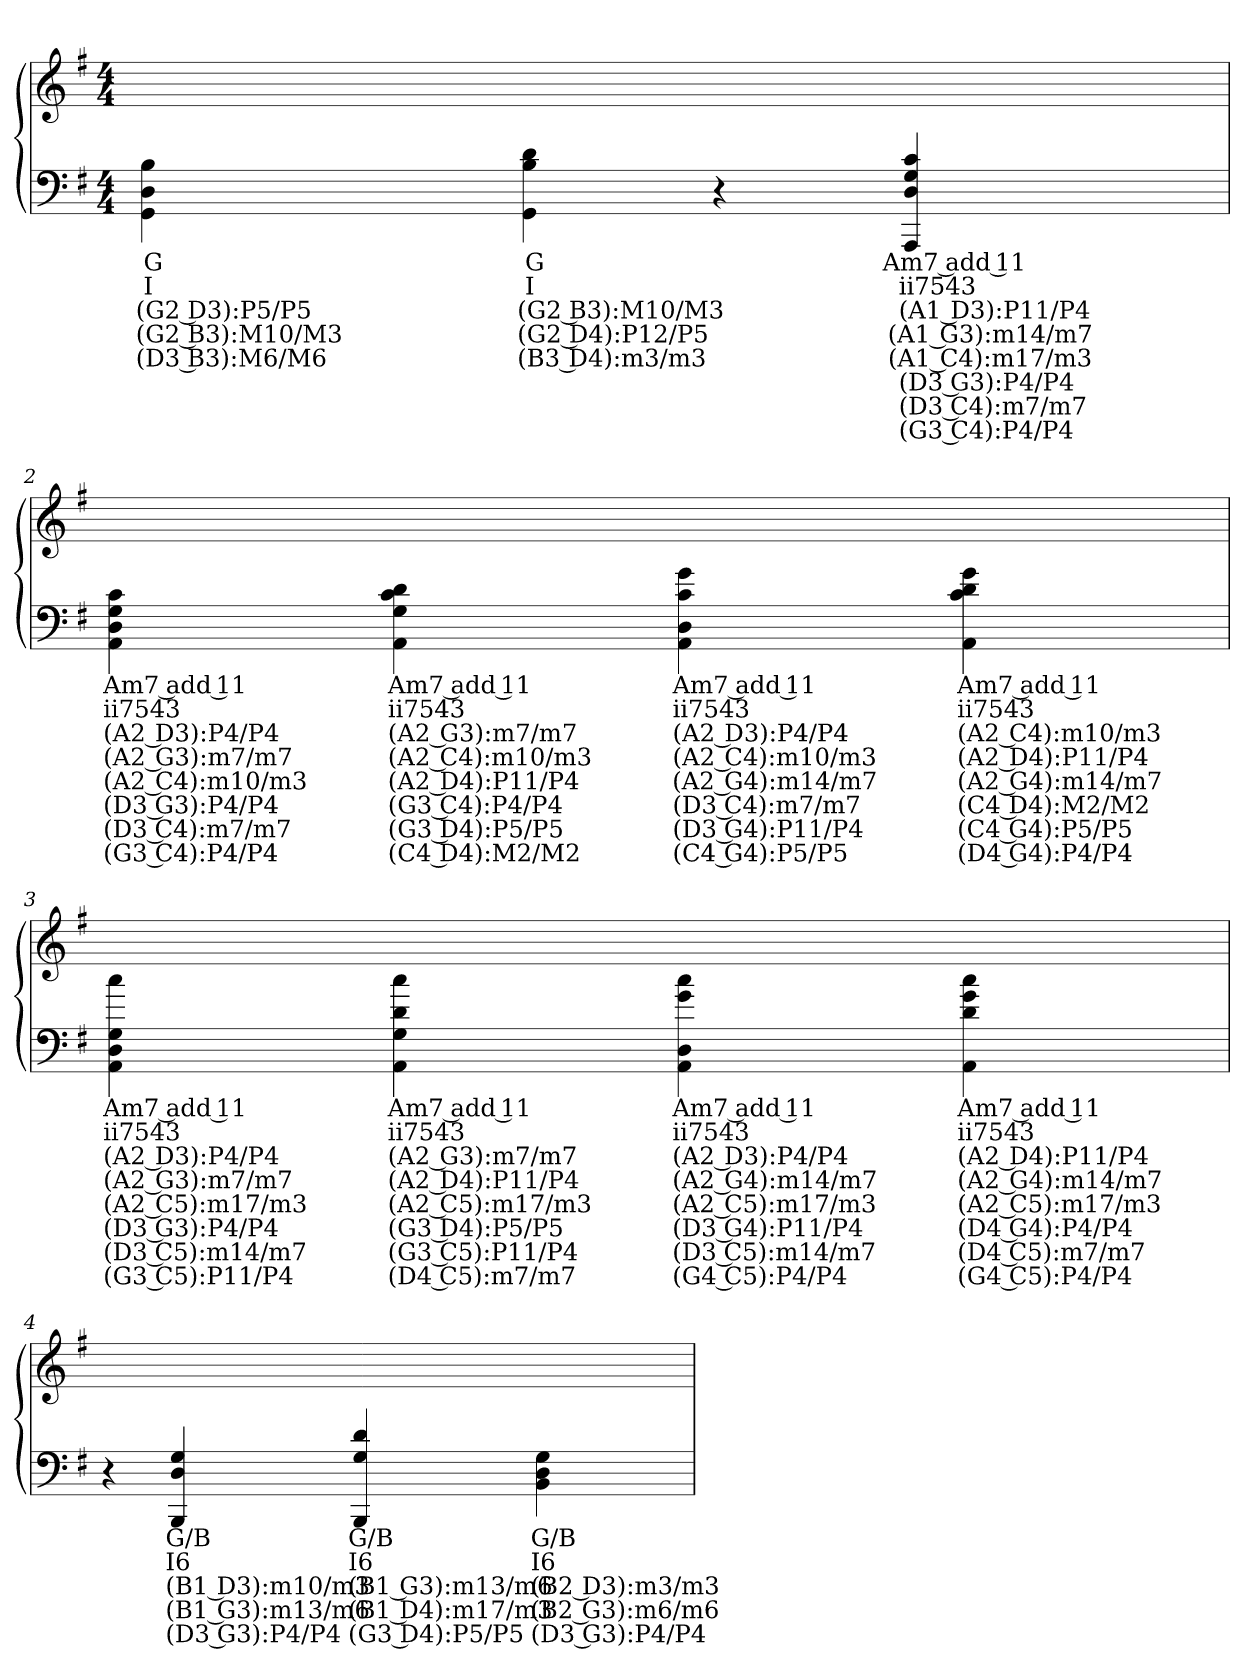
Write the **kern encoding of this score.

**kern	**text	**text	**text	**text	**text	**text	**text	**text	**kern
*part2	*part2	*part2	*part2	*part2	*part2	*part2	*part2	*part2	*part1
*staff2	*staff2	*staff2	*staff2	*staff2	*staff2	*staff2	*staff2	*staff2	*staff1
*clefF4	*	*	*	*	*	*	*	*	*clefG2
*k[f#]	*	*	*	*	*	*	*	*	*k[f#]
*G:	*	*	*	*	*	*	*	*	*G:
*M4/4	*	*	*	*	*	*	*	*	*M4/4
*MM60	*	*	*	*	*	*	*	*	*MM60
=1	=1	=1	=1	=1	=1	=1	=1	=1	=1
4GG 4D 4B	G	I	(G2 D3):P5/P5	(G2 B3):M10/M3	(D3 B3):M6/M6	.	.	.	1ryy
4GG 4B 4d	G	I	(G2 B3):M10/M3	(G2 D4):P12/P5	(B3 D4):m3/m3	.	.	.	.
4r	.	.	.	.	.	.	.	.	.
4AAA 4D 4G 4c	Am7 add 11	ii7543	(A1 D3):P11/P4	(A1 G3):m14/m7	(A1 C4):m17/m3	(D3 G3):P4/P4	(D3 C4):m7/m7	(G3 C4):P4/P4	.
=2	=2	=2	=2	=2	=2	=2	=2	=2	=2
4AA 4D 4G 4c	Am7 add 11	ii7543	(A2 D3):P4/P4	(A2 G3):m7/m7	(A2 C4):m10/m3	(D3 G3):P4/P4	(D3 C4):m7/m7	(G3 C4):P4/P4	1ryy
4AA 4G 4c 4d	Am7 add 11	ii7543	(A2 G3):m7/m7	(A2 C4):m10/m3	(A2 D4):P11/P4	(G3 C4):P4/P4	(G3 D4):P5/P5	(C4 D4):M2/M2	.
4AA 4D 4c 4g	Am7 add 11	ii7543	(A2 D3):P4/P4	(A2 C4):m10/m3	(A2 G4):m14/m7	(D3 C4):m7/m7	(D3 G4):P11/P4	(C4 G4):P5/P5	.
4AA 4c 4d 4g	Am7 add 11	ii7543	(A2 C4):m10/m3	(A2 D4):P11/P4	(A2 G4):m14/m7	(C4 D4):M2/M2	(C4 G4):P5/P5	(D4 G4):P4/P4	.
=3	=3	=3	=3	=3	=3	=3	=3	=3	=3
4AA 4D 4G 4cc	Am7 add 11	ii7543	(A2 D3):P4/P4	(A2 G3):m7/m7	(A2 C5):m17/m3	(D3 G3):P4/P4	(D3 C5):m14/m7	(G3 C5):P11/P4	1ryy
4AA 4G 4d 4cc	Am7 add 11	ii7543	(A2 G3):m7/m7	(A2 D4):P11/P4	(A2 C5):m17/m3	(G3 D4):P5/P5	(G3 C5):P11/P4	(D4 C5):m7/m7	.
4AA 4D 4g 4cc	Am7 add 11	ii7543	(A2 D3):P4/P4	(A2 G4):m14/m7	(A2 C5):m17/m3	(D3 G4):P11/P4	(D3 C5):m14/m7	(G4 C5):P4/P4	.
4AA 4d 4g 4cc	Am7 add 11	ii7543	(A2 D4):P11/P4	(A2 G4):m14/m7	(A2 C5):m17/m3	(D4 G4):P4/P4	(D4 C5):m7/m7	(G4 C5):P4/P4	.
=4	=4	=4	=4	=4	=4	=4	=4	=4	=4
4r	.	.	.	.	.	.	.	.	1ryy
4BBB 4D 4G	G/B	I6	(B1 D3):m10/m3	(B1 G3):m13/m6	(D3 G3):P4/P4	.	.	.	.
4BBB 4G 4d	G/B	I6	(B1 G3):m13/m6	(B1 D4):m17/m3	(G3 D4):P5/P5	.	.	.	.
4BB 4D 4G	G/B	I6	(B2 D3):m3/m3	(B2 G3):m6/m6	(D3 G3):P4/P4	.	.	.	.
=	=	=	=	=	=	=	=	=	=
*-	*-	*-	*-	*-	*-	*-	*-	*-	*-
